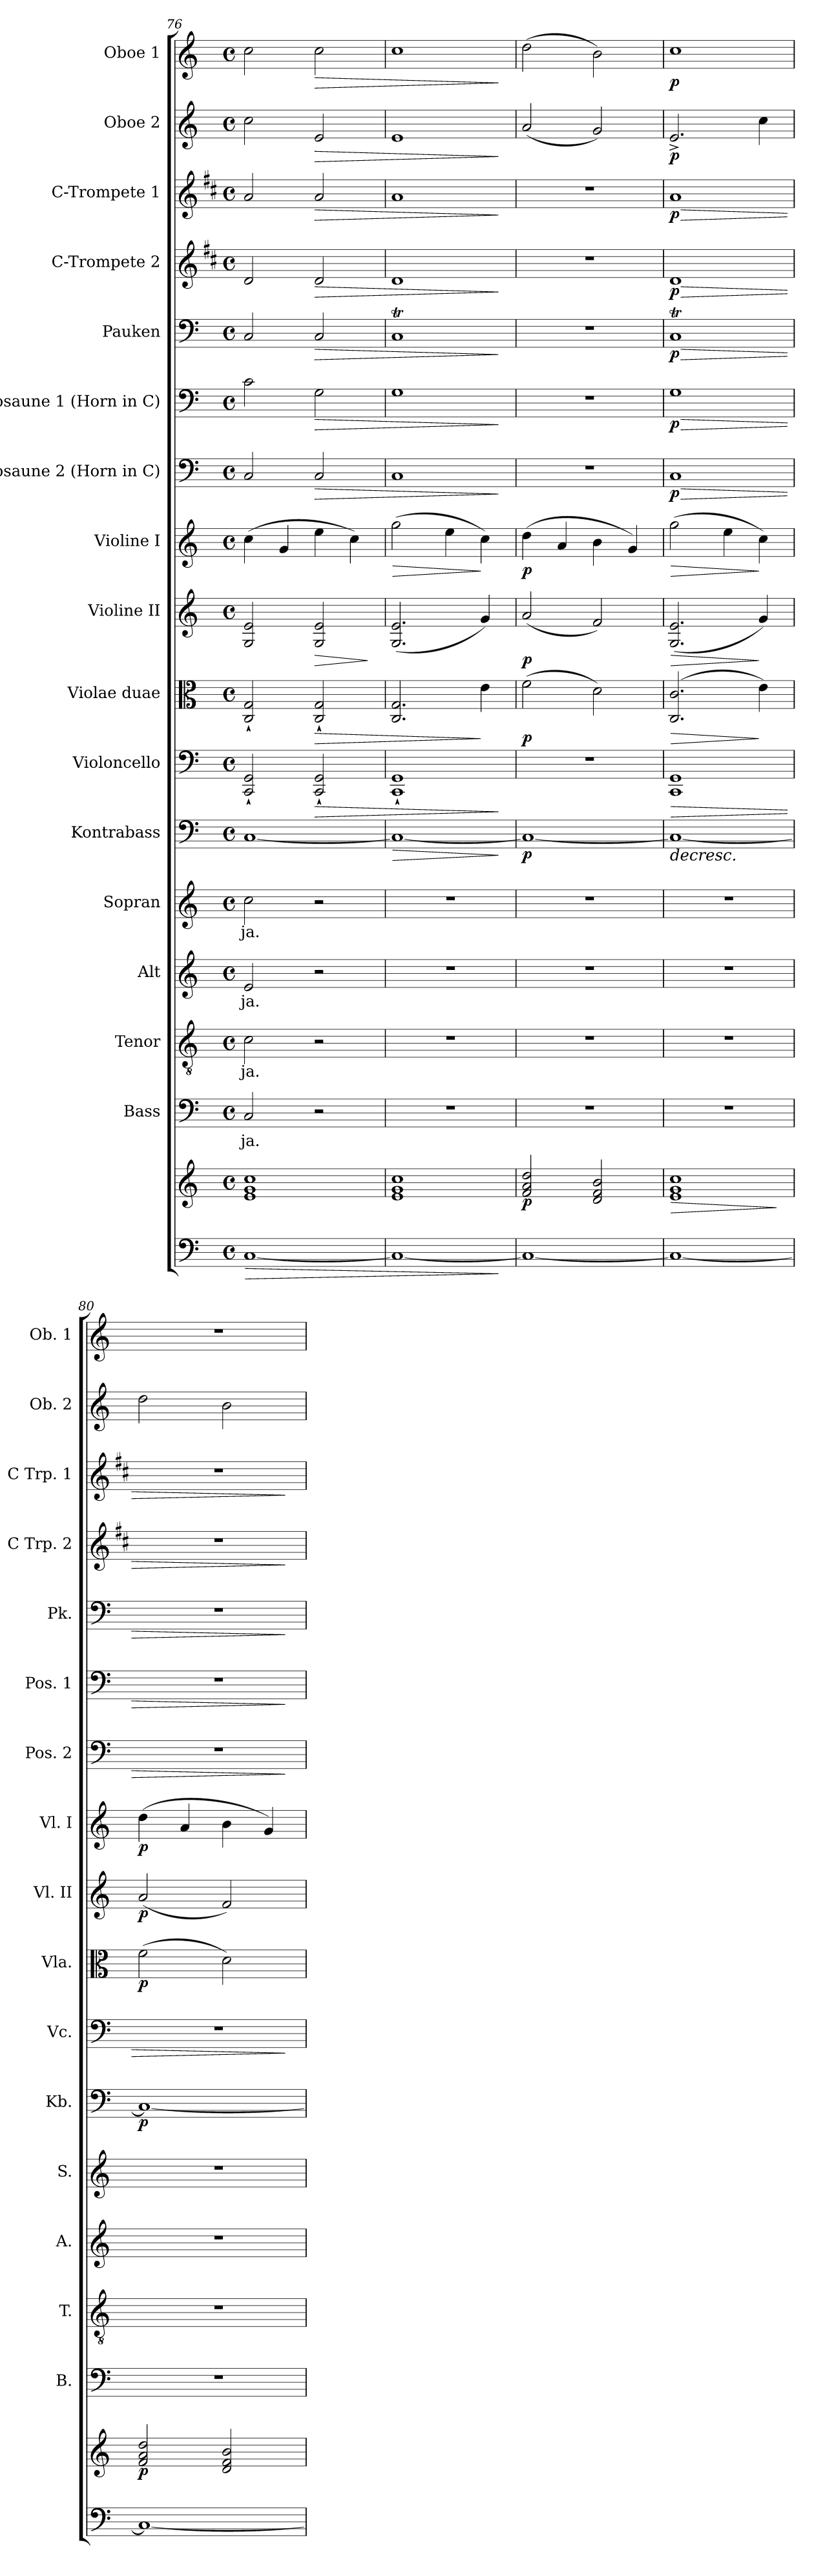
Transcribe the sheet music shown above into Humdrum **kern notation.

**kern	**kern	**dynam	**kern	**text	**kern	**text	**kern	**text	**kern	**text	**kern	**dynam	**kern	**dynam	**kern	**dynam	**kern	**dynam	**kern	**dynam	**kern	**dynam	**kern	**dynam	**kern	**dynam	**kern	**dynam	**kern	**dynam	**kern	**dynam	**kern	**dynam
*part17	*part17	*part17	*part16	*part16	*part15	*part15	*part14	*part14	*part13	*part13	*part12	*part12	*part11	*part11	*part10	*part10	*part9	*part9	*part8	*part8	*part7	*part7	*part6	*part6	*part5	*part5	*part4	*part4	*part3	*part3	*part2	*part2	*part1	*part1
*staff18	*staff17	*staff17/18	*staff16	*staff16	*staff15	*staff15	*staff14	*staff14	*staff13	*staff13	*staff12	*staff12	*staff11	*staff11	*staff10	*staff10	*staff9	*staff9	*staff8	*staff8	*staff7	*staff7	*staff6	*staff6	*staff5	*staff5	*staff4	*staff4	*staff3	*staff3	*staff2	*staff2	*staff1	*staff1
*	*	*	*I"Bass	*	*I"Tenor	*	*I"Alt	*	*I"Sopran	*	*I"Kontrabass	*	*I"Violoncello	*	*I"Violae duae	*	*I"Violine II	*	*I"Violine I	*	*I"Posaune 2 (Horn in C)	*	*I"Posaune 1 (Horn in C)	*	*I"Pauken	*	*I"C-Trompete 2	*	*I"C-Trompete 1	*	*I"Oboe 2	*	*I"Oboe 1	*
*	*	*	*I'B.	*	*I'T.	*	*I'A.	*	*I'S.	*	*I'Kb.	*	*I'Vc.	*	*I'Vla.	*	*I'Vl. II	*	*I'Vl. I	*	*I'Pos. 2	*	*I'Pos. 1	*	*I'Pk.	*	*I'C Trp. 2	*	*I'C Trp. 1	*	*I'Ob. 2	*	*I'Ob. 1	*
*clefF4	*clefG2	*	*clefF4	*	*clefGv2	*	*clefG2	*	*clefG2	*	*clefF4	*	*clefF4	*	*clefC3	*	*clefG2	*	*clefG2	*	*clefF4	*	*clefF4	*	*clefF4	*	*clefG2	*	*clefG2	*	*clefG2	*	*clefG2	*
*	*	*	*	*	*	*	*	*	*	*	*ITrd7c12	*	*	*	*	*	*	*	*	*	*	*	*	*	*	*	*ITrd1c2	*	*ITrd1c2	*	*	*	*	*
*k[]	*k[]	*	*k[]	*	*k[]	*	*k[]	*	*k[]	*	*k[]	*	*k[]	*	*k[]	*	*k[]	*	*k[]	*	*k[]	*	*k[]	*	*k[]	*	*k[]	*	*k[]	*	*k[]	*	*k[]	*
*C:	*C:	*	*C:	*	*C:	*	*C:	*	*C:	*	*C:	*	*C:	*	*C:	*	*C:	*	*C:	*	*C:	*	*C:	*	*C:	*	*C:	*	*C:	*	*C:	*	*C:	*
*M4/4	*M4/4	*	*M4/4	*	*M4/4	*	*M4/4	*	*M4/4	*	*M4/4	*	*M4/4	*	*M4/4	*	*M4/4	*	*M4/4	*	*M4/4	*	*M4/4	*	*M4/4	*	*M4/4	*	*M4/4	*	*M4/4	*	*M4/4	*
*met(c)	*met(c)	*	*met(c)	*	*met(c)	*	*met(c)	*	*met(c)	*	*met(c)	*	*met(c)	*	*met(c)	*	*met(c)	*	*met(c)	*	*met(c)	*	*met(c)	*	*met(c)	*	*met(c)	*	*met(c)	*	*met(c)	*	*met(c)	*
=76	=76	=76	=76	=76	=76	=76	=76	=76	=76	=76	=76	=76	=76	=76	=76	=76	=76	=76	=76	=76	=76	=76	=76	=76	=76	=76	=76	=76	=76	=76	=76	=76	=76	=76
!	!	!LO:HP:b=2	!	!LO:LY:b	!	!LO:LY:b	!	!LO:LY:b	!	!LO:LY:b	!	!	!	!	!	!	!	!	!	!	!	!	!	!	!	!	!	!	!	!	!	!	!	!
[1C	1e 1g 1cc	>	2C/	-ja.	2c\	-ja.	2e/	-ja.	2cc\	-ja.	[1CC	.	2CC/`< 2GG/`<	.	2C/`< 2G/`<	.	2G/ 2e/	.	(>4cc\	.	2C/	.	2c\	.	2C/	.	2c/	.	2g/	.	2cc\	.	2cc\	.
.	.	.	.	.	.	.	.	.	.	.	.	.	.	.	.	.	.	.	4g/	.	.	.	.	.	.	.	.	.	.	.	.	.	.	.
!	!	!	!	!	!	!	!	!	!	!	!	!	!	!LO:HP:b	!	!LO:HP:b	!	!LO:HP:b	!	!	!	!LO:HP:b	!	!LO:HP:b	!	!LO:HP:b	!	!LO:HP:b	!	!LO:HP:b	!	!LO:HP:b	!	!LO:HP:b
.	.	.	2r	.	2r	.	2r	.	2r	.	.	.	2CC/`< 2GG/`<	>	2C/`< 2G/`<	>	2G/ 2e/	>	4ee\	.	2C/	>	2G\	>	2C/	>	2c/	>	2g/	>	2e/	>	2cc\	>
.	.	.	.	.	.	.	.	.	.	.	.	.	.	.	.	.	.	.	4cc\)	.	.	.	.	.	.	.	.	.	.	.	.	.	.	.
.	.	.	.	.	.	.	.	.	.	.	.	.	.	.	.	.	.	]	.	.	.	.	.	.	.	.	.	.	.	.	.	.	.	.
=77	=77	=77	=77	=77	=77	=77	=77	=77	=77	=77	=77	=77	=77	=77	=77	=77	=77	=77	=77	=77	=77	=77	=77	=77	=77	=77	=77	=77	=77	=77	=77	=77	=77	=77
!	!	!	!	!	!	!	!	!	!	!	!	!LO:HP:b	!	!	!	!	!	!	!	!LO:HP:b	!	!	!	!	!	!	!	!	!	!	!	!	!	!
1C_	1e 1g 1cc	.	1r	.	1r	.	1r	.	1r	.	1CC_	>	1CC`< 1GG`<	.	2.C/ 2.G/	.	(<2.G/ 2.e/	.	(>2gg\	>	1C	.	1G	.	1CT	.	1c	.	1g	.	1e	.	1cc	.
.	.	.	.	.	.	.	.	.	.	.	.	.	.	.	.	.	.	.	4ee\	.	.	.	.	.	.	.	.	.	.	.	.	.	.	.
.	.	.	.	.	.	.	.	.	.	.	.	.	.	.	4e\	]	4g/)	.	4cc\)	]	.	.	.	.	.	.	.	.	.	.	.	.	.	.
.	.	]	.	.	.	.	.	.	.	.	.	]	.	]	.	.	.	.	.	.	.	]	.	]	.	]	.	]	.	]	.	]	.	]
=78	=78	=78	=78	=78	=78	=78	=78	=78	=78	=78	=78	=78	=78	=78	=78	=78	=78	=78	=78	=78	=78	=78	=78	=78	=78	=78	=78	=78	=78	=78	=78	=78	=78	=78
!	!	!LO:DY:b	!	!	!	!	!	!	!	!	!	!LO:DY:b	!	!	!	!LO:DY:b	!	!LO:DY:b	!	!LO:DY:b	!	!	!	!	!	!	!	!	!	!	!	!	!	!
1C_	2f/ 2a/ 2dd/	p	1r	.	1r	.	1r	.	1r	.	1CC_	p	1r	.	(>2f\	p	(<2a/	p	(>4dd\	p	1r	.	1r	.	1r	.	1r	.	1r	.	(<2a/	.	(>2dd\	.
.	.	.	.	.	.	.	.	.	.	.	.	.	.	.	.	.	.	.	4a/	.	.	.	.	.	.	.	.	.	.	.	.	.	.	.
.	2d/ 2f/ 2b/	.	.	.	.	.	.	.	.	.	.	.	.	.	2d\)	.	2f/)	.	4b\	.	.	.	.	.	.	.	.	.	.	.	2g/)	.	2b\)	.
.	.	.	.	.	.	.	.	.	.	.	.	.	.	.	.	.	.	.	4g/)	.	.	.	.	.	.	.	.	.	.	.	.	.	.	.
=79	=79	=79	=79	=79	=79	=79	=79	=79	=79	=79	=79	=79	=79	=79	=79	=79	=79	=79	=79	=79	=79	=79	=79	=79	=79	=79	=79	=79	=79	=79	=79	=79	=79	=79
!	!	!LO:HP:b	!	!	!	!	!	!	!	!	!	!LO:HP:b	!	!LO:HP:b	!	!LO:HP:b	!	!LO:HP:b	!	!LO:HP:b	!	!LO:HP:b	!	!LO:HP:b	!	!LO:HP:b	!	!LO:HP:b	!	!LO:HP:b	!	!	!	!
!	!	!	!	!	!	!	!	!	!	!	!	!	!	!	!	!	!	!	!	!	!	!LO:DY:n=1:b	!	!LO:DY:n=1:b	!	!LO:DY:n=1:b	!	!LO:DY:n=1:b	!	!LO:DY:n=1:b	!	!LO:DY:b	!	!LO:DY:b
1C_	1e 1g 1cc	>	1r	.	1r	.	1r	.	1r	.	1CC_	>	1CC 1GG	>	(2.C/ 2.c/	>	(<2.G/ 2.e/	>	(>2gg\	>	1C	> p	1G	> p	1CT	> p	1c	> p	1g	> p	2.e^</	p	1cc	p
.	.	.	.	.	.	.	.	.	.	.	.	.	.	.	.	.	.	.	4ee\	.	.	.	.	.	.	.	.	.	.	.	.	.	.	.
.	.	.	.	.	.	.	.	.	.	.	.	.	.	.	4e\)	]	4g/)	]	4cc\)	]	.	.	.	.	.	.	.	.	.	.	4cc\	.	.	.
.	.	]	.	.	.	.	.	.	.	.	.	.	.	.	.	.	.	.	.	.	.	.	.	.	.	.	.	.	.	.	.	.	.	.
=80	=80	=80	=80	=80	=80	=80	=80	=80	=80	=80	=80	=80	=80	=80	=80	=80	=80	=80	=80	=80	=80	=80	=80	=80	=80	=80	=80	=80	=80	=80	=80	=80	=80	=80
!	!	!LO:DY:b	!	!	!	!	!	!	!	!	!	!LO:DY:b	!	!	!	!LO:DY:b	!	!LO:DY:b	!	!LO:DY:b	!	!	!	!	!	!	!	!	!	!	!	!	!	!
1C_	2f/ 2a/ 2dd/	p	1r	.	1r	.	1r	.	1r	.	1CC_	p	1r	.	(>2f\	p	(<2a/	p	(>4dd\	p	1r	.	1r	.	1r	.	1r	.	1r	.	2dd\	.	1r	.
.	.	.	.	.	.	.	.	.	.	.	.	.	.	.	.	.	.	.	4a/	.	.	.	.	.	.	.	.	.	.	.	.	.	.	.
.	2d/ 2f/ 2b/	.	.	.	.	.	.	.	.	.	.	.	.	.	2d\)	.	2f/)	.	4b\	.	.	.	.	.	.	.	.	.	.	.	2b\	.	.	.
.	.	.	.	.	.	.	.	.	.	.	.	.	.	.	.	.	.	.	4g/)	.	.	.	.	.	.	.	.	.	.	.	.	.	.	.
.	.	.	.	.	.	.	.	.	.	.	.	]	.	]	.	.	.	.	.	.	.	]	.	]	.	]	.	]	.	]	.	.	.	.
=	=	=	=	=	=	=	=	=	=	=	=	=	=	=	=	=	=	=	=	=	=	=	=	=	=	=	=	=	=	=	=	=	=	=
*-	*-	*-	*-	*-	*-	*-	*-	*-	*-	*-	*-	*-	*-	*-	*-	*-	*-	*-	*-	*-	*-	*-	*-	*-	*-	*-	*-	*-	*-	*-	*-	*-	*-	*-
